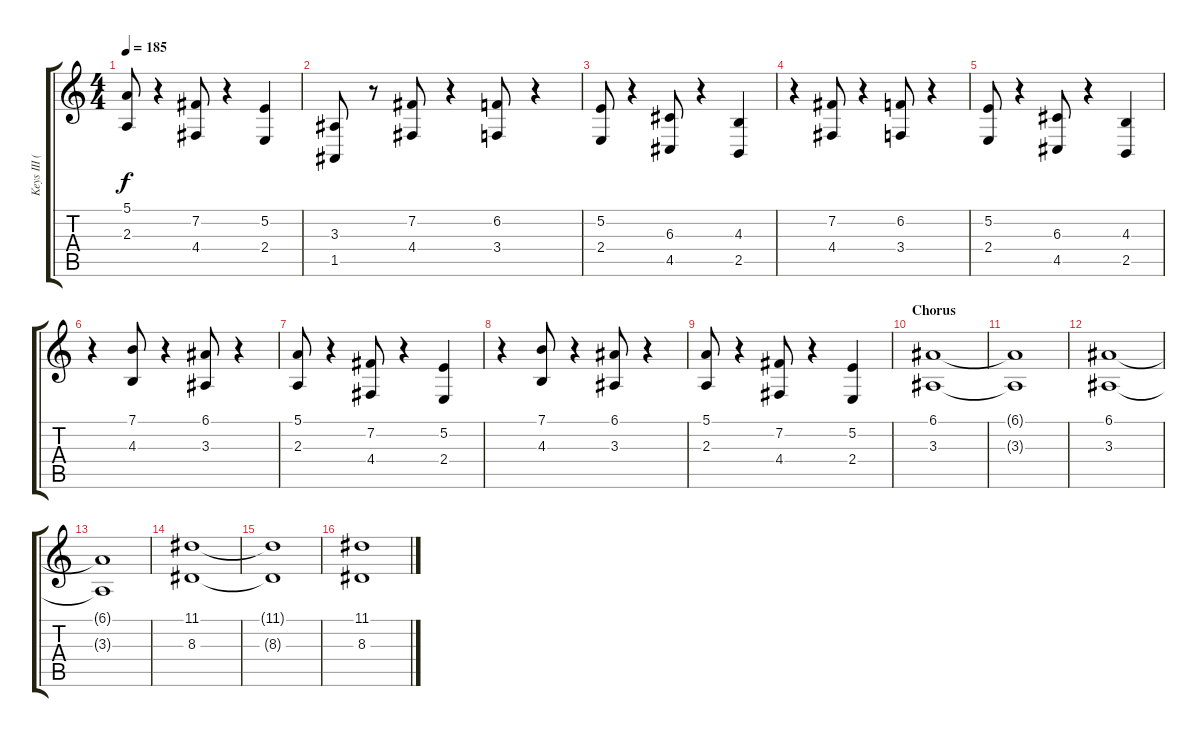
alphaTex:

\track ("Keys III (Choirs)" "Keys III (") {instrument choiraahs}
\staff {score tabs}
\tuning (E4 B3 G3 D3 A2 D2) {hide}
\ts (4 4)
\tempo 185
\clef g2
\ks c
(5.1 2.3).8{dy f} r.4 (7.2 4.4).8 r.4 (5.2 2.4).4 |
\section ("" "")
(3.3 1.5).8 r.8 (7.2 4.4).8 r.4 (6.2 3.4).8 r.4 |
(5.2 2.4).8 r.4 (6.3 4.5).8 r.4 (4.3 2.5).4 |
r.4 (7.2 4.4).8 r.4 (6.2 3.4).8 r.4 |
(5.2 2.4).8 r.4 (6.3 4.5).8 r.4 (4.3 2.5).4 |
r.4 (7.1 4.3).8 r.4 (6.1 3.3).8 r.4 |
(5.1 2.3).8 r.4 (7.2 4.4).8 r.4 (5.2 2.4).4 |
r.4 (7.1 4.3).8 r.4 (6.1 3.3).8 r.4 |
(5.1 2.3).8 r.4 (7.2 4.4).8 r.4 (5.2 2.4).4 |
\section ("" "Chorus")
(6.1 3.3).1 |
(6.1{t} 3.3{t}).1 |
(6.1 3.3).1 |
(6.1{t} 3.3{t}).1 |
(11.1 8.3).1 |
(11.1{t} 8.3{t}).1 |
(11.1 8.3).1
